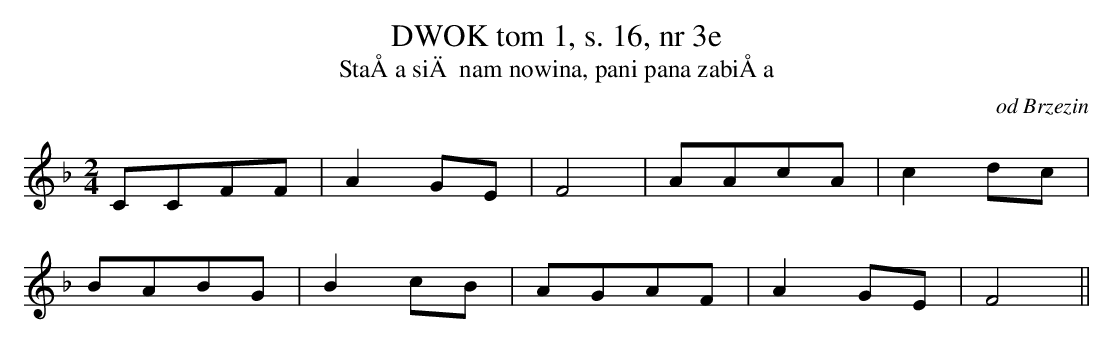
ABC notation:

X:1
T: DWOK tom 1, s. 16, nr 3e
T: StaÅa siÄ nam nowina, pani pana zabiÅa
O: od Brzezin
M: 2/4
L: 1/8
K: F
CCFF | A2GE | F4 | AAcA | c2dc |
BABG | B2cB | AGAF | A2GE | F4||
